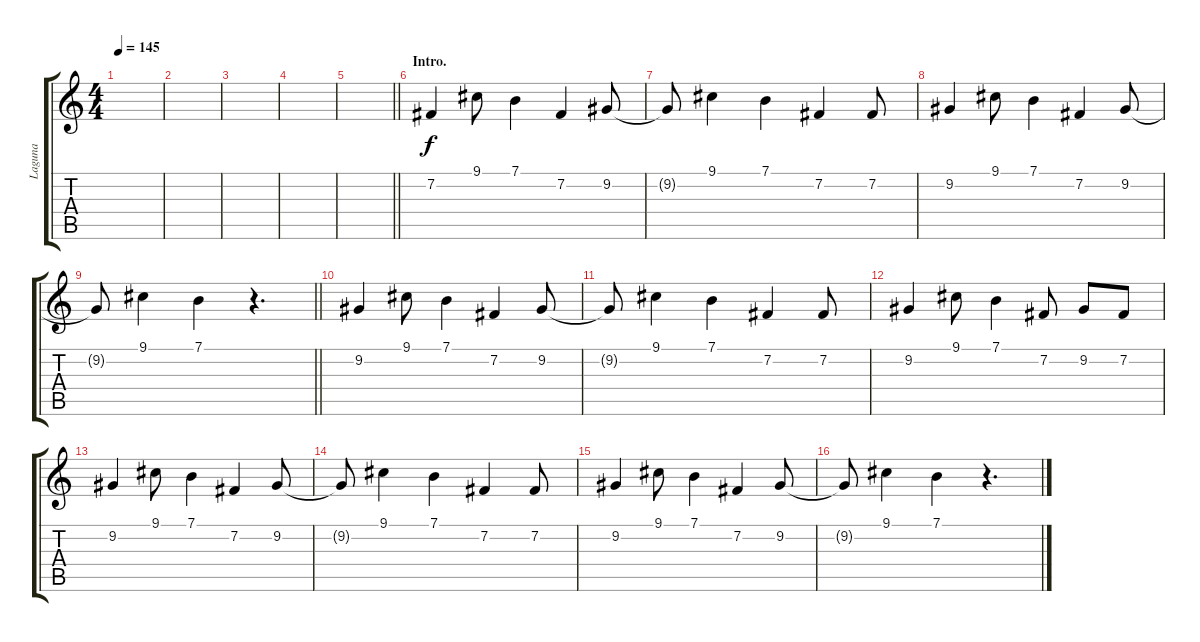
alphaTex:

\track ("Laguna" "Laguna") {instrument stringensemble1}
\staff {score tabs}
\tuning (E4 B3 G3 D3 A2 E2) {hide}
\ts (4 4)
\tempo 145
\clef g2
\ks c
|
|
|
|
\barLineRight lightlight
|
\section ("" "Intro.")
7.2.4 9.1.8 7.1.4 7.2.4 9.2.8 |
9.2{t}.8 9.1.4 7.1.4 7.2.4 7.2.8 |
9.2.4 9.1.8 7.1.4 7.2.4 9.2.8 |
\barLineRight lightlight
9.2{t}.8 9.1.4 7.1.4 r.4{d} |
9.2.4 9.1.8 7.1.4 7.2.4 9.2.8 |
9.2{t}.8 9.1.4 7.1.4 7.2.4 7.2.8 |
9.2.4 9.1.8 7.1.4 7.2.8 9.2.8 7.2.8 |
9.2.4 9.1.8 7.1.4 7.2.4 9.2.8 |
9.2{t}.8 9.1.4 7.1.4 7.2.4 7.2.8 |
9.2.4 9.1.8 7.1.4 7.2.4 9.2.8 |
9.2{t}.8 9.1.4 7.1.4 r.4{d}
